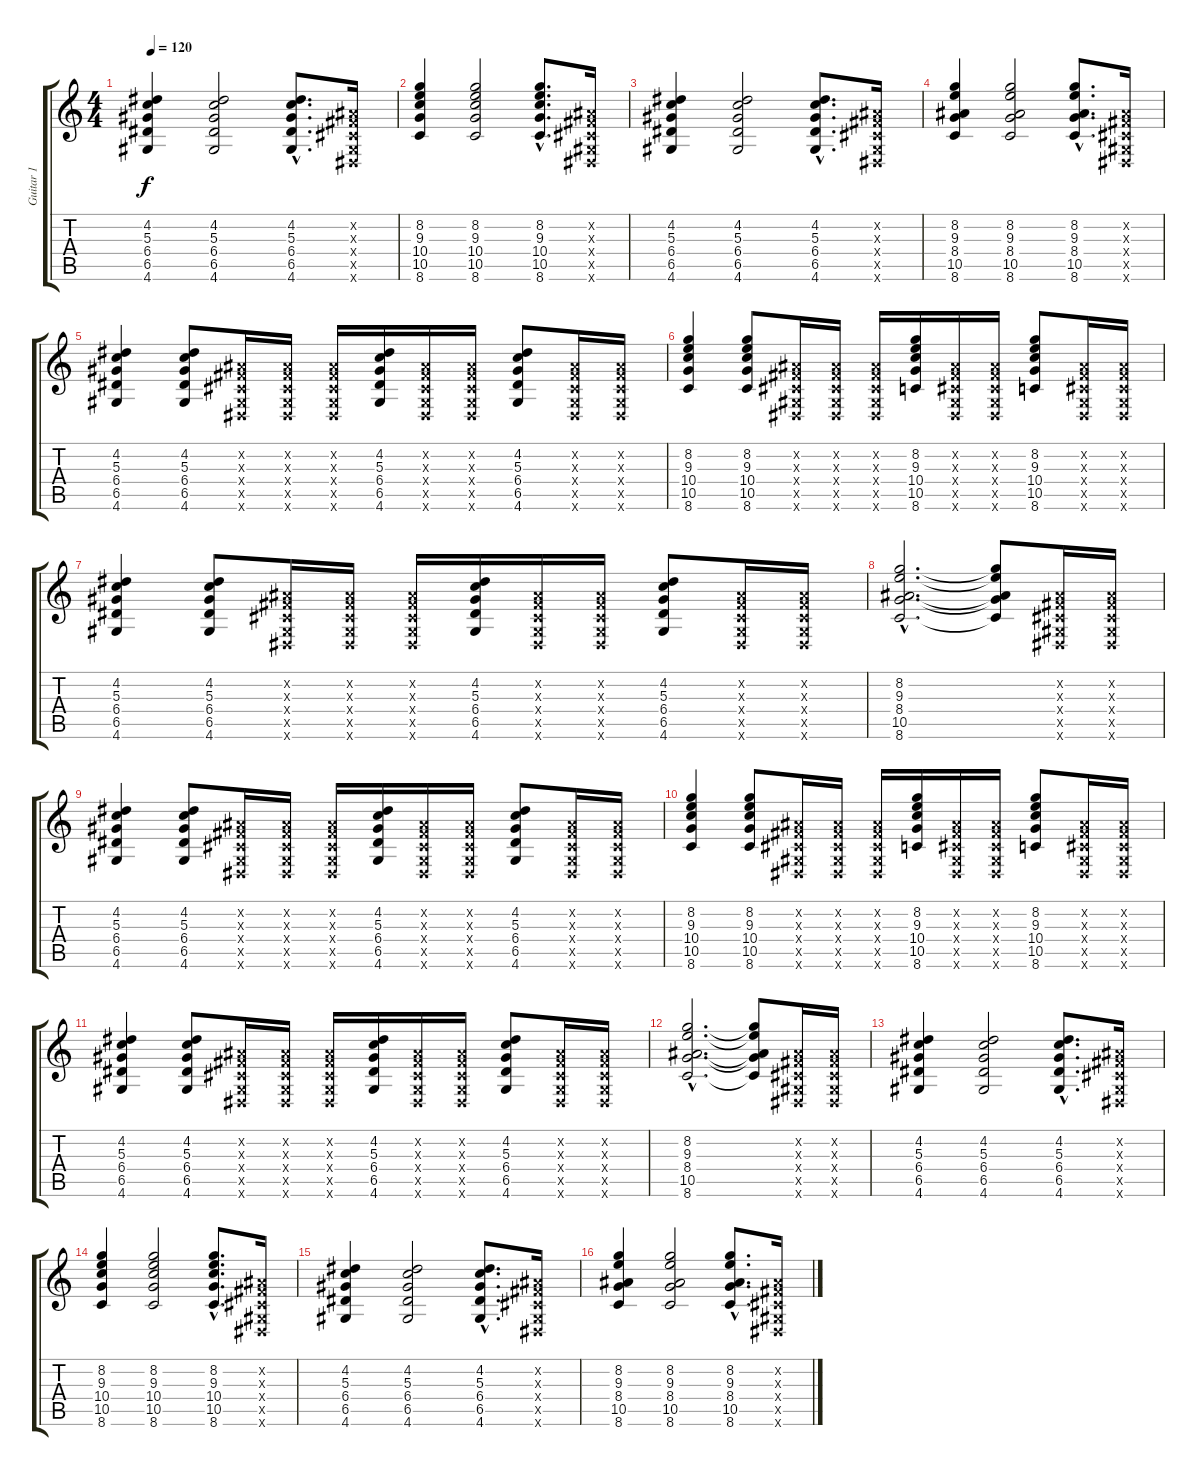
\track ("Guitar 1" "Guitar 1") {instrument overdrivenguitar}
\staff {score tabs}
\tuning (E4 B3 G3 D3 A2 E2) {hide}
\ts (4 4)
\tempo 120
\clef g2
\ks c
(4.2 5.3 6.4 6.5 4.6).4{dy f} (4.2 5.3 6.4 6.5 4.6).2 (4.2{hac} 5.3{hac} 6.4{hac} 6.5{hac} 4.6{hac}).8{d} (-1.2{x} -1.3{x} -1.4{x} -1.5{x} -1.6{x}).16 |
(8.2 9.3 10.4 10.5 8.6).4 (8.2 9.3 10.4 10.5 8.6).2 (8.2{hac} 9.3{hac} 10.4{hac} 10.5{hac} 8.6{hac}).8{d} (-1.2{x} -1.3{x} -1.4{x} -1.5{x} -1.6{x}).16 |
(4.2 5.3 6.4 6.5 4.6).4 (4.2 5.3 6.4 6.5 4.6).2 (4.2{hac} 5.3{hac} 6.4{hac} 6.5{hac} 4.6{hac}).8{d} (-1.2{x} -1.3{x} -1.4{x} -1.5{x} -1.6{x}).16 |
(8.2 9.3 8.4 10.5 8.6).4 (8.2 9.3 8.4 10.5 8.6).2 (8.2{hac} 9.3{hac} 8.4{hac} 10.5{hac} 8.6{hac}).8{d} (-1.2{x} -1.3{x} -1.4{x} -1.5{x} -1.6{x}).16 |
(4.2 5.3 6.4 6.5 4.6).4 (4.2 5.3 6.4 6.5 4.6).8 (-1.2{x} -1.3{x} -1.4{x} -1.5{x} -1.6{x}).16 (-1.2{x} -1.3{x} -1.4{x} -1.5{x} -1.6{x}).16 (-1.2{x} -1.3{x} -1.4{x} -1.5{x} -1.6{x}).16 (4.2 5.3 6.4 6.5 4.6).16 (-1.2{x} -1.3{x} -1.4{x} -1.5{x} -1.6{x}).16 (-1.2{x} -1.3{x} -1.4{x} -1.5{x} -1.6{x}).16 (4.2 5.3 6.4 6.5 4.6).8 (-1.2{x} -1.3{x} -1.4{x} -1.5{x} -1.6{x}).16 (-1.2{x} -1.3{x} -1.4{x} -1.5{x} -1.6{x}).16 |
(8.2 9.3 10.4 10.5 8.6).4 (8.2 9.3 10.4 10.5 8.6).8 (-1.2{x} -1.3{x} -1.4{x} -1.5{x} -1.6{x}).16 (-1.2{x} -1.3{x} -1.4{x} -1.5{x} -1.6{x}).16 (-1.2{x} -1.3{x} -1.4{x} -1.5{x} -1.6{x}).16 (8.2 9.3 10.4 10.5 8.6).16 (-1.2{x} -1.3{x} -1.4{x} -1.5{x} -1.6{x}).16 (-1.2{x} -1.3{x} -1.4{x} -1.5{x} -1.6{x}).16 (8.2 9.3 10.4 10.5 8.6).8 (-1.2{x} -1.3{x} -1.4{x} -1.5{x} -1.6{x}).16 (-1.2{x} -1.3{x} -1.4{x} -1.5{x} -1.6{x}).16 |
(4.2 5.3 6.4 6.5 4.6).4 (4.2 5.3 6.4 6.5 4.6).8 (-1.2{x} -1.3{x} -1.4{x} -1.5{x} -1.6{x}).16 (-1.2{x} -1.3{x} -1.4{x} -1.5{x} -1.6{x}).16 (-1.2{x} -1.3{x} -1.4{x} -1.5{x} -1.6{x}).16 (4.2 5.3 6.4 6.5 4.6).16 (-1.2{x} -1.3{x} -1.4{x} -1.5{x} -1.6{x}).16 (-1.2{x} -1.3{x} -1.4{x} -1.5{x} -1.6{x}).16 (4.2 5.3 6.4 6.5 4.6).8 (-1.2{x} -1.3{x} -1.4{x} -1.5{x} -1.6{x}).16 (-1.2{x} -1.3{x} -1.4{x} -1.5{x} -1.6{x}).16 |
(8.2{hac} 9.3{hac} 8.4{hac} 10.5{hac} 8.6{hac}).2{d} (8.2{t} 9.3{t} 8.4{t} 10.5{t} 8.6{t}).8 (-1.2{x} -1.3{x} -1.4{x} -1.5{x} -1.6{x}).16 (-1.2{x} -1.3{x} -1.4{x} -1.5{x} -1.6{x}).16 |
(4.2 5.3 6.4 6.5 4.6).4 (4.2 5.3 6.4 6.5 4.6).8 (-1.2{x} -1.3{x} -1.4{x} -1.5{x} -1.6{x}).16 (-1.2{x} -1.3{x} -1.4{x} -1.5{x} -1.6{x}).16 (-1.2{x} -1.3{x} -1.4{x} -1.5{x} -1.6{x}).16 (4.2 5.3 6.4 6.5 4.6).16 (-1.2{x} -1.3{x} -1.4{x} -1.5{x} -1.6{x}).16 (-1.2{x} -1.3{x} -1.4{x} -1.5{x} -1.6{x}).16 (4.2 5.3 6.4 6.5 4.6).8 (-1.2{x} -1.3{x} -1.4{x} -1.5{x} -1.6{x}).16 (-1.2{x} -1.3{x} -1.4{x} -1.5{x} -1.6{x}).16 |
(8.2 9.3 10.4 10.5 8.6).4 (8.2 9.3 10.4 10.5 8.6).8 (-1.2{x} -1.3{x} -1.4{x} -1.5{x} -1.6{x}).16 (-1.2{x} -1.3{x} -1.4{x} -1.5{x} -1.6{x}).16 (-1.2{x} -1.3{x} -1.4{x} -1.5{x} -1.6{x}).16 (8.2 9.3 10.4 10.5 8.6).16 (-1.2{x} -1.3{x} -1.4{x} -1.5{x} -1.6{x}).16 (-1.2{x} -1.3{x} -1.4{x} -1.5{x} -1.6{x}).16 (8.2 9.3 10.4 10.5 8.6).8 (-1.2{x} -1.3{x} -1.4{x} -1.5{x} -1.6{x}).16 (-1.2{x} -1.3{x} -1.4{x} -1.5{x} -1.6{x}).16 |
(4.2 5.3 6.4 6.5 4.6).4 (4.2 5.3 6.4 6.5 4.6).8 (-1.2{x} -1.3{x} -1.4{x} -1.5{x} -1.6{x}).16 (-1.2{x} -1.3{x} -1.4{x} -1.5{x} -1.6{x}).16 (-1.2{x} -1.3{x} -1.4{x} -1.5{x} -1.6{x}).16 (4.2 5.3 6.4 6.5 4.6).16 (-1.2{x} -1.3{x} -1.4{x} -1.5{x} -1.6{x}).16 (-1.2{x} -1.3{x} -1.4{x} -1.5{x} -1.6{x}).16 (4.2 5.3 6.4 6.5 4.6).8 (-1.2{x} -1.3{x} -1.4{x} -1.5{x} -1.6{x}).16 (-1.2{x} -1.3{x} -1.4{x} -1.5{x} -1.6{x}).16 |
(8.2{hac} 9.3{hac} 8.4{hac} 10.5{hac} 8.6{hac}).2{d} (8.2{t} 9.3{t} 8.4{t} 10.5{t} 8.6{t}).8 (-1.2{x} -1.3{x} -1.4{x} -1.5{x} -1.6{x}).16 (-1.2{x} -1.3{x} -1.4{x} -1.5{x} -1.6{x}).16 |
(4.2 5.3 6.4 6.5 4.6).4 (4.2 5.3 6.4 6.5 4.6).2 (4.2{hac} 5.3{hac} 6.4{hac} 6.5{hac} 4.6{hac}).8{d} (-1.2{x} -1.3{x} -1.4{x} -1.5{x} -1.6{x}).16 |
(8.2 9.3 10.4 10.5 8.6).4 (8.2 9.3 10.4 10.5 8.6).2 (8.2{hac} 9.3{hac} 10.4{hac} 10.5{hac} 8.6{hac}).8{d} (-1.2{x} -1.3{x} -1.4{x} -1.5{x} -1.6{x}).16 |
(4.2 5.3 6.4 6.5 4.6).4 (4.2 5.3 6.4 6.5 4.6).2 (4.2{hac} 5.3{hac} 6.4{hac} 6.5{hac} 4.6{hac}).8{d} (-1.2{x} -1.3{x} -1.4{x} -1.5{x} -1.6{x}).16 |
(8.2 9.3 8.4 10.5 8.6).4 (8.2 9.3 8.4 10.5 8.6).2 (8.2{hac} 9.3{hac} 8.4{hac} 10.5{hac} 8.6{hac}).8{d} (-1.2{x} -1.3{x} -1.4{x} -1.5{x} -1.6{x}).16
